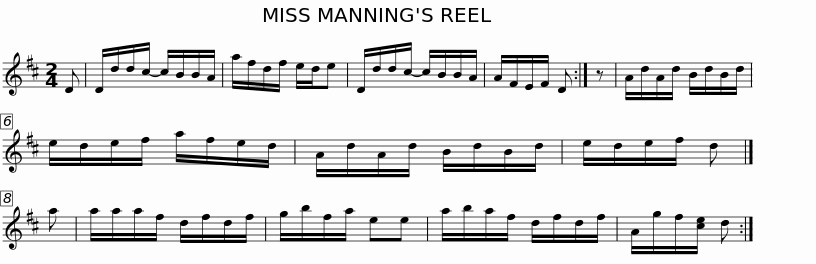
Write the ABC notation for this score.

X:1
L:1/8
M:2/4
I:linebreak $
K:D
V:1 treble
V:1
 D | D/d/d/c/- c/B/B/A/ | a/f/d/f/ e/d/e | D/d/d/c/- c/B/B/A/ | A/F/E/F/ D :| %5
 z | A/d/A/d/ B/d/B/d/ |$ e/d/e/f/ a/f/e/d/ | A/d/A/d/ B/d/B/d/ | e/d/e/f/ d |] %10
 a | a/a/a/f/ d/f/d/f/ | g/b/f/a/ ee | a/b/a/f/ d/f/d/f/ |$ A/g/f/[ce]/ d :| %15
